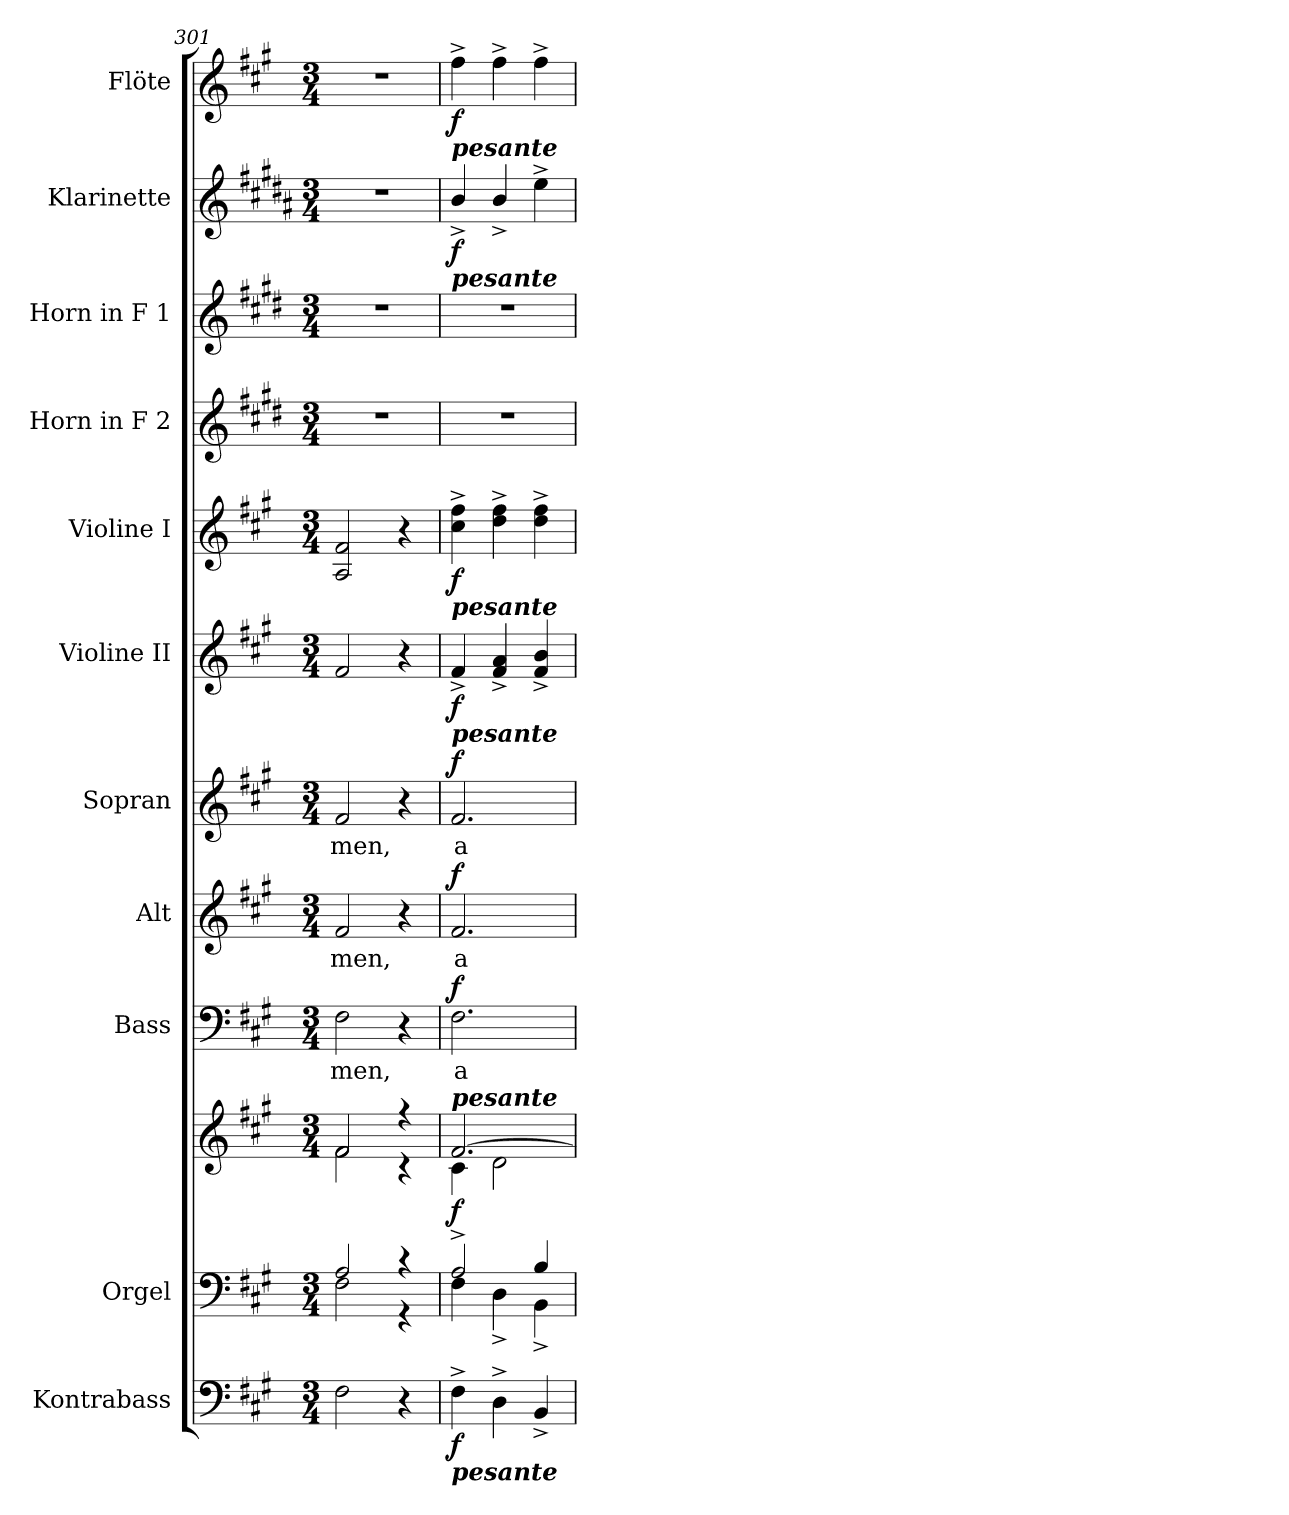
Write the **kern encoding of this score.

**kern	**dynam	**kern	**kern	**dynam	**kern	**text	**dynam	**kern	**text	**dynam	**kern	**text	**dynam	**kern	**dynam	**kern	**dynam	**kern	**kern	**kern	**dynam	**kern	**dynam
*part11	*part11	*part10	*part10	*part10	*part9	*part9	*part9	*part8	*part8	*part8	*part7	*part7	*part7	*part6	*part6	*part5	*part5	*part4	*part3	*part2	*part2	*part1	*part1
*staff12	*staff12	*staff11	*staff10	*staff10/11	*staff9	*staff9	*staff9	*staff8	*staff8	*staff8	*staff7	*staff7	*staff7	*staff6	*staff6	*staff5	*staff5	*staff4	*staff3	*staff2	*staff2	*staff1	*staff1
*I"Kontrabass	*	*I"Orgel	*	*	*I"Bass	*	*	*I"Alt	*	*	*I"Sopran	*	*	*I"Violine II	*	*I"Violine I	*	*I"Horn in F 2	*I"Horn in F 1	*I"Klarinette	*	*I"Flöte	*
*I'Kb.	*	*I'Org.	*	*	*I'B.	*	*	*I'A.	*	*	*I'S.	*	*	*I'Vl. II	*	*I'Vl. I	*	*	*	*I'Kl.	*	*I'Fl.	*
*clefF4	*	*clefF4	*clefG2	*	*clefF4	*	*	*clefG2	*	*	*clefG2	*	*	*clefG2	*	*clefG2	*	*clefG2	*clefG2	*clefG2	*	*clefG2	*
*ITrd7c12	*	*	*	*	*	*	*	*	*	*	*	*	*	*	*	*	*	*ITrd4c7	*ITrd4c7	*ITrd1c2	*	*	*
*k[f#c#g#]	*	*k[f#c#g#]	*k[f#c#g#]	*	*k[f#c#g#]	*	*	*k[f#c#g#]	*	*	*k[f#c#g#]	*	*	*k[f#c#g#]	*	*k[f#c#g#]	*	*k[f#c#g#]	*k[f#c#g#]	*k[f#c#g#]	*	*k[f#c#g#]	*
*A:	*	*A:	*A:	*	*A:	*	*	*A:	*	*	*A:	*	*	*A:	*	*A:	*	*A:	*A:	*A:	*	*A:	*
*M3/4	*	*M3/4	*M3/4	*	*M3/4	*	*	*M3/4	*	*	*M3/4	*	*	*M3/4	*	*M3/4	*	*M3/4	*M3/4	*M3/4	*	*M3/4	*
=301	=301	=301	=301	=301	=301	=301	=301	=301	=301	=301	=301	=301	=301	=301	=301	=301	=301	=301	=301	=301	=301	=301	=301
*	*	*^	*^	*	*	*	*	*	*	*	*	*	*	*	*	*	*	*	*	*	*	*	*
!	!	!	!	!	!	!	!	!LO:LY:b	!	!	!LO:LY:b	!	!	!LO:LY:b	!	!	!	!	!	!	!	!	!	!	!
2FF#\	.	2A/	2F#\	2f#/	2f#\	.	2F#\	-men,	.	2f#/	-men,	.	2f#/	-men,	.	2f#/	.	2A/ 2f#/	.	2.r	2.r	2.r	.	2.r	.
4r	.	4r	4r	4r	4r	.	4r	.	.	4r	.	.	4r	.	.	4r	.	4r	.	.	.	.	.	.	.
=302	=302	=302	=302	=302	=302	=302	=302	=302	=302	=302	=302	=302	=302	=302	=302	=302	=302	=302	=302	=302	=302	=302	=302	=302	=302
!	!	!	!	!	!	!	!	!	!	!	!	!	!	!	!	!	!	!	!	!	!	!	!	!LO:TX:b:Bi:t=pesante	!
!	!	!	!	!	!	!	!	!	!	!	!	!	!	!	!	!	!	!	!	!	!	!LO:TX:b:Bi:t=pesante	!	!	!
!	!	!	!	!	!	!	!	!	!	!	!	!	!	!	!	!	!	!LO:TX:b:Bi:t=pesante	!	!	!	!	!	!	!
!	!	!	!	!	!	!	!	!	!	!	!	!	!	!	!	!LO:TX:b:Bi:t=pesante	!	!	!	!	!	!	!	!	!
!	!	!	!	!LO:TX:a:Bi:t=pesante	!	!	!	!	!	!	!	!	!	!	!	!	!	!	!	!	!	!	!	!	!
!LO:TX:b:Bi:t=pesante	!	!	!	!	!	!	!	!	!	!	!	!	!	!	!	!	!	!	!	!	!	!	!	!	!
!	!LO:DY:b	!	!	!	!	!LO:DY:b	!	!LO:LY:b	!LO:DY:a	!	!LO:LY:b	!LO:DY:a	!	!LO:LY:b	!LO:DY:a	!	!LO:DY:b	!	!LO:DY:b	!	!	!	!LO:DY:b	!	!LO:DY:b
4FF#^>\	f	2A^</	4F#\	[>2.f#/	4c#\	f	2.F#\	a-	f	2.f#/	a-	f	2.f#/	a-	f	4f#^</	f	4cc#\^> 4ff#\^>	f	2.r	2.r	4a^</	f	4ff#^>\	f
4DD^>\	.	.	4D^<\	.	2d\	.	.	.	.	.	.	.	.	.	.	4f#/^< 4a/^<	.	4dd\^> 4ff#\^>	.	.	.	4a^</	.	4ff#^>\	.
4BBB^</	.	4B/	4BB^<\	.	.	.	.	.	.	.	.	.	.	.	.	4f#/^< 4b/^<	.	4dd\^> 4ff#\^>	.	.	.	4dd^>\	.	4ff#^>\	.
*	*	*v	*v	*	*	*	*	*	*	*	*	*	*	*	*	*	*	*	*	*	*	*	*	*	*
*	*	*	*v	*v	*	*	*	*	*	*	*	*	*	*	*	*	*	*	*	*	*	*	*	*
=	=	=	=	=	=	=	=	=	=	=	=	=	=	=	=	=	=	=	=	=	=	=	=
*-	*-	*-	*-	*-	*-	*-	*-	*-	*-	*-	*-	*-	*-	*-	*-	*-	*-	*-	*-	*-	*-	*-	*-
